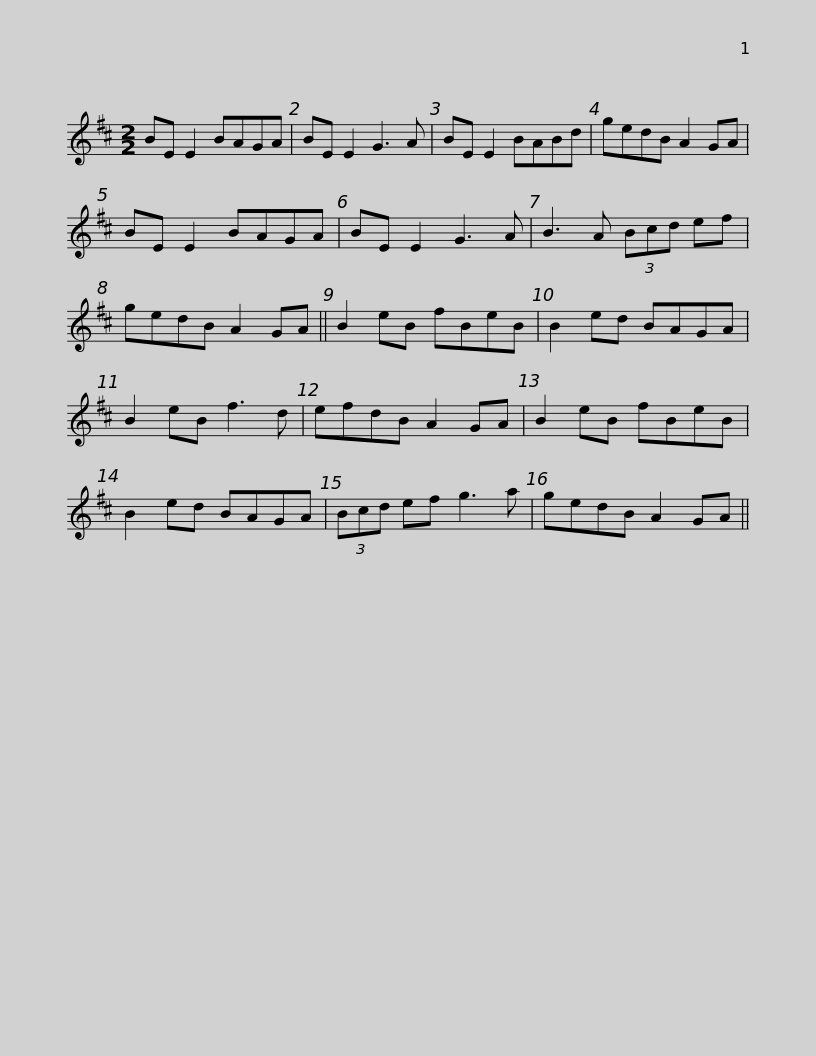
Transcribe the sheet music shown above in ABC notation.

X:1
L:1/8
M:2/2
I:linebreak $
K:D
V:1 treble
V:1
 BE E2 BAGA | BE E2 G3 A | BE E2 BABd | gedB A2 GA | BE E2 BAGA | %5
 BE E2 G3 A |$ B3 A (3Bcd ef | gedB A2 GA || B2 eB fBeB | B2 ed BAGA | %10
 B2 eB f3 d | efdB A2 GA |$ B2 eB fBeB | B2 ed BAGA | (3Bcd ef g3 a | %15
 gedB A2 GA || %16
